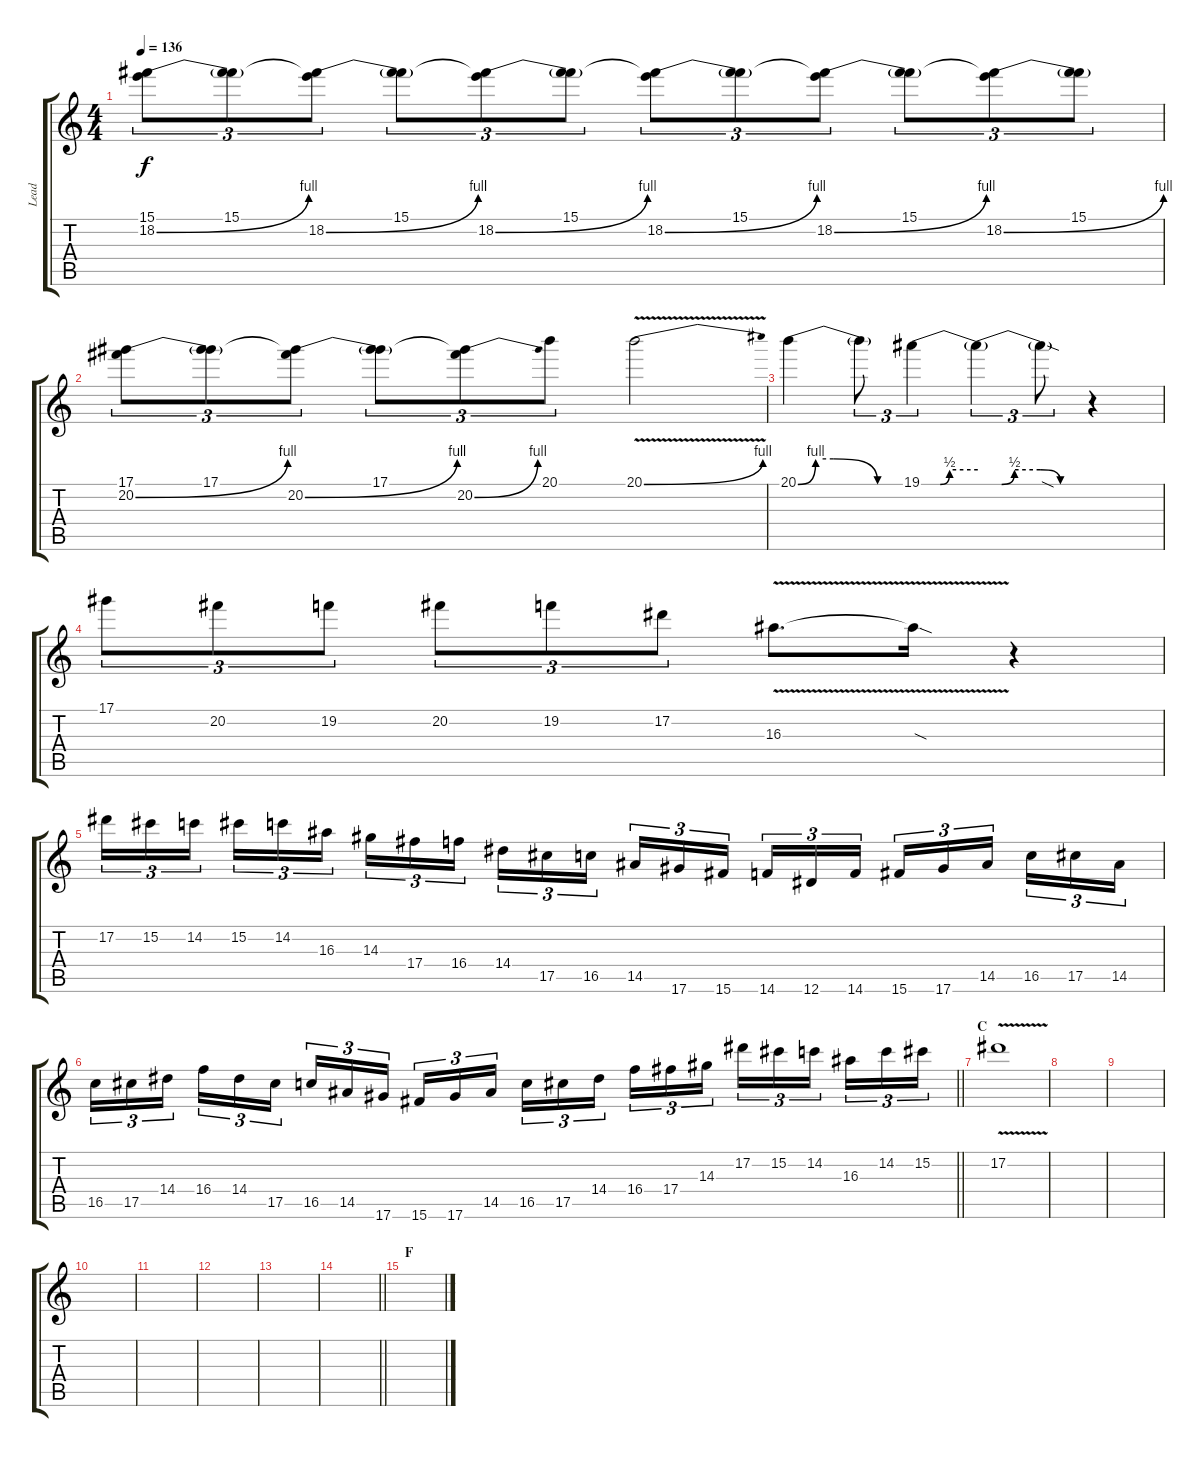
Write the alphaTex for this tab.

\track ("Lead" "Lead") {instrument overdrivenguitar}
\staff {score tabs}
\tuning (Eb4 Bb3 Gb3 Db3 Ab2 Eb2) {hide}
\ts (4 4)
\tempo 136
\clef g2
\ks c
(15.1 18.2{be (bend 0 0 60 4)}).8{tu (3 2) dy f} (15.1 18.2{t}).8{tu (3 2)} (15.1{t} 18.2{be (bend 0 0 60 4)}).8{tu (3 2)} (15.1 18.2{t}).8{tu (3 2)} (15.1{t} 18.2{be (bend 0 0 60 4)}).8{tu (3 2)} (15.1 18.2{t}).8{tu (3 2)} (15.1{t} 18.2{be (bend 0 0 60 4)}).8{tu (3 2)} (15.1 18.2{t}).8{tu (3 2)} (15.1{t} 18.2{be (bend 0 0 60 4)}).8{tu (3 2)} (15.1 18.2{t}).8{tu (3 2)} (15.1{t} 18.2{be (bend 0 0 60 4)}).8{tu (3 2)} (15.1 18.2{t}).8{tu (3 2)} |
(17.1 20.2{be (bend 0 0 60 4)}).8{tu (3 2)} (17.1 20.2{t}).8{tu (3 2)} (17.1{t} 20.2{be (bend 0 0 60 4)}).8{tu (3 2)} (17.1 20.2{t}).8{tu (3 2)} (17.1{t} 20.2{be (bend 0 0 60 4)}).8{tu (3 2)} 20.1.8{tu (3 2)} 20.1{be (bend 0 0 60 4) v}.2 |
20.1{be (custom 0 0 10 4 20 4 45 0 60 0)}.4 20.1{t}.8{tu (3 2)} 19.1{be (custom 0 0 20 0 30 2 60 2)}.4{tu (3 2)} 19.1{be (custom 0 0 13 0 20 2 34 2 45 0 60 0) t}.4{tu (3 2)} 19.1{sod t}.8{tu (3 2)} r.4 |
17.1.8{tu (3 2)} 20.2.8{tu (3 2)} 19.2.8{tu (3 2)} 20.2.8{tu (3 2)} 19.2.8{tu (3 2)} 17.2.8{tu (3 2)} 16.3{v}.8{d} 16.3{sod t}.16 r.4 |
17.2.16{tu (3 2)} 15.2.16{tu (3 2)} 14.2.16{tu (3 2) beam splitsecondary} 15.2.16{tu (3 2)} 14.2.16{tu (3 2)} 16.3.16{tu (3 2)} 14.3.16{tu (3 2)} 17.4.16{tu (3 2)} 16.4.16{tu (3 2) beam splitsecondary} 14.4.16{tu (3 2)} 17.5.16{tu (3 2)} 16.5.16{tu (3 2)} 14.5.16{tu (3 2)} 17.6.16{tu (3 2)} 15.6.16{tu (3 2) beam splitsecondary} 14.6.16{tu (3 2)} 12.6.16{tu (3 2)} 14.6.16{tu (3 2)} 15.6.16{tu (3 2)} 17.6.16{tu (3 2)} 14.5.16{tu (3 2) beam splitsecondary} 16.5.16{tu (3 2)} 17.5.16{tu (3 2)} 14.5.16{tu (3 2)} |
\barLineRight lightlight
16.5.16{tu (3 2)} 17.5.16{tu (3 2)} 14.4.16{tu (3 2) beam splitsecondary} 16.4.16{tu (3 2)} 14.4.16{tu (3 2)} 17.5.16{tu (3 2)} 16.5.16{tu (3 2)} 14.5.16{tu (3 2)} 17.6.16{tu (3 2) beam splitsecondary} 15.6.16{tu (3 2)} 17.6.16{tu (3 2)} 14.5.16{tu (3 2)} 16.5.16{tu (3 2)} 17.5.16{tu (3 2)} 14.4.16{tu (3 2) beam splitsecondary} 16.4.16{tu (3 2)} 17.4.16{tu (3 2)} 14.3.16{tu (3 2)} 17.2.16{tu (3 2)} 15.2.16{tu (3 2)} 14.2.16{tu (3 2) beam splitsecondary} 16.3.16{tu (3 2)} 14.2.16{tu (3 2)} 15.2.16{tu (3 2)} |
\section ("" "C")
17.2{v}.1 |
|
|
|
|
|
|
\barLineRight lightlight
|
\section ("" "F")
